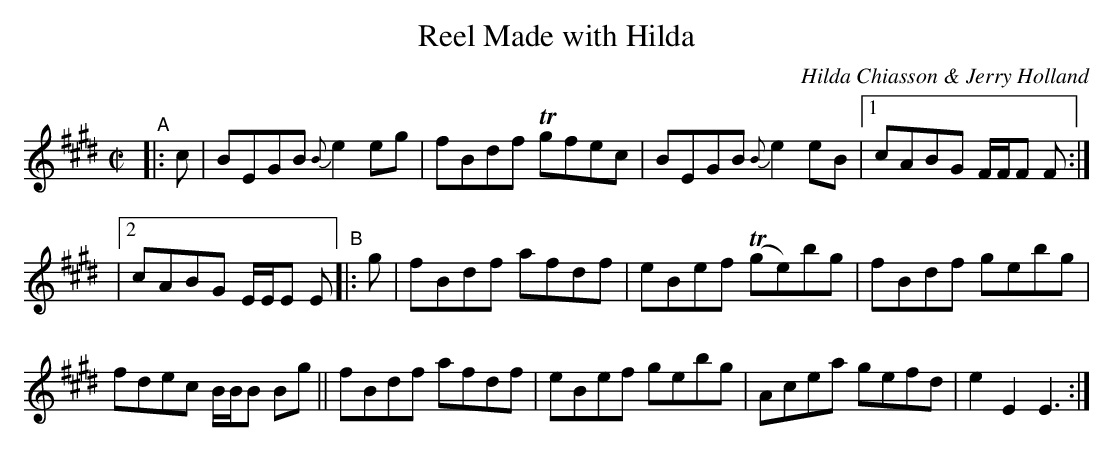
X:1
T: Reel Made with Hilda
C: Hilda Chiasson & Jerry Holland
M: C|
L: 1/8
K: E
"^A"|: c |\
BEGB {B}e2eg | fBdf Tgfec | BEGB {B}e2eB |[1 cABG F/F/F F :|
|[2 cABG E/E/E E "^B"|: g | fBdf afdf | eBef T(ge)bg | fBdf gebg |
fdec B/B/B Bg || fBdf afdf | eBef gebg | Acea gefd | e2E2 E3 :|
